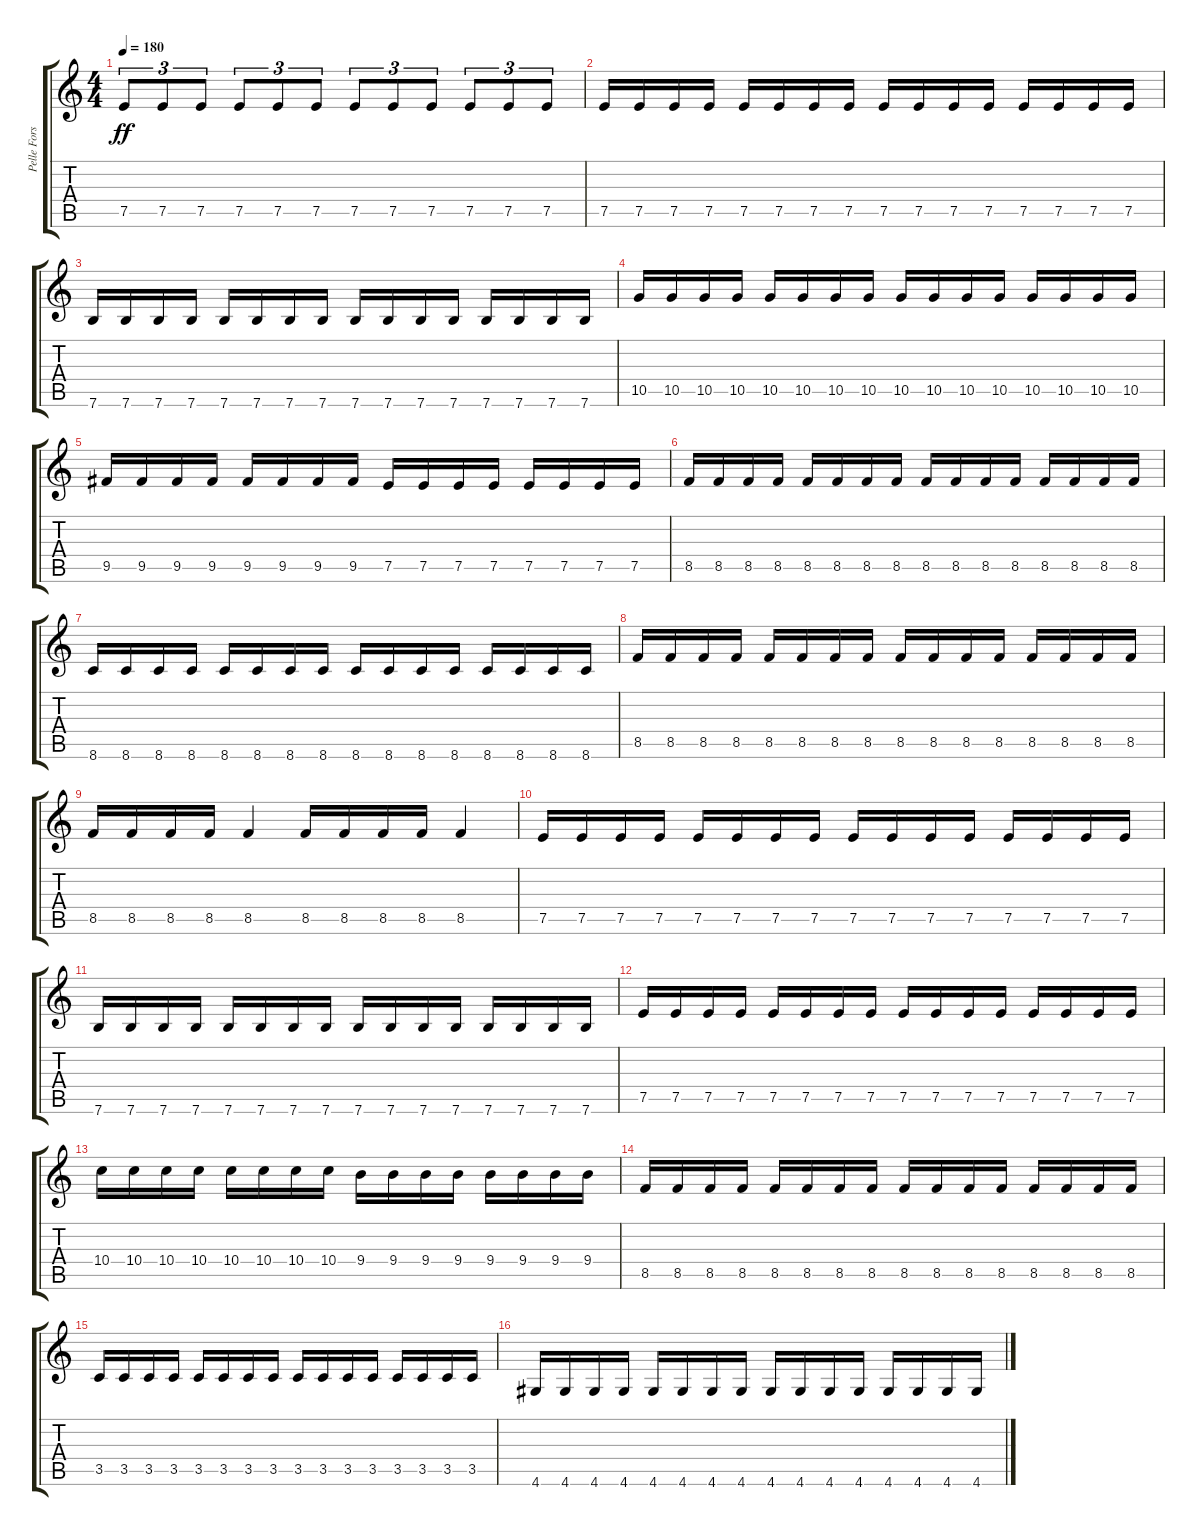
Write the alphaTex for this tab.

\track ("Pelle Forsberg" "Pelle Fors") {instrument distortionguitar}
\staff {score tabs}
\tuning (E4 B3 G3 D3 A2 E2) {hide}
\ts (4 4)
\tempo 180
\clef g2
\ks c
7.5.8{tu (3 2) dy ff} 7.5.8{tu (3 2)} 7.5.8{tu (3 2)} 7.5.8{tu (3 2)} 7.5.8{tu (3 2)} 7.5.8{tu (3 2)} 7.5.8{tu (3 2)} 7.5.8{tu (3 2)} 7.5.8{tu (3 2)} 7.5.8{tu (3 2)} 7.5.8{tu (3 2)} 7.5.8{tu (3 2)} |
7.5.16 7.5.16 7.5.16 7.5.16 7.5.16 7.5.16 7.5.16 7.5.16 7.5.16 7.5.16 7.5.16 7.5.16 7.5.16 7.5.16 7.5.16 7.5.16 |
7.6.16 7.6.16 7.6.16 7.6.16 7.6.16 7.6.16 7.6.16 7.6.16 7.6.16 7.6.16 7.6.16 7.6.16 7.6.16 7.6.16 7.6.16 7.6.16 |
10.5.16 10.5.16 10.5.16 10.5.16 10.5.16 10.5.16 10.5.16 10.5.16 10.5.16 10.5.16 10.5.16 10.5.16 10.5.16 10.5.16 10.5.16 10.5.16 |
9.5.16 9.5.16 9.5.16 9.5.16 9.5.16 9.5.16 9.5.16 9.5.16 7.5.16 7.5.16 7.5.16 7.5.16 7.5.16 7.5.16 7.5.16 7.5.16 |
8.5.16 8.5.16 8.5.16 8.5.16 8.5.16 8.5.16 8.5.16 8.5.16 8.5.16 8.5.16 8.5.16 8.5.16 8.5.16 8.5.16 8.5.16 8.5.16 |
8.6.16 8.6.16 8.6.16 8.6.16 8.6.16 8.6.16 8.6.16 8.6.16 8.6.16 8.6.16 8.6.16 8.6.16 8.6.16 8.6.16 8.6.16 8.6.16 |
8.5.16 8.5.16 8.5.16 8.5.16 8.5.16 8.5.16 8.5.16 8.5.16 8.5.16 8.5.16 8.5.16 8.5.16 8.5.16 8.5.16 8.5.16 8.5.16 |
8.5.16 8.5.16 8.5.16 8.5.16 8.5.4 8.5.16 8.5.16 8.5.16 8.5.16 8.5.4 |
7.5.16 7.5.16 7.5.16 7.5.16 7.5.16 7.5.16 7.5.16 7.5.16 7.5.16 7.5.16 7.5.16 7.5.16 7.5.16 7.5.16 7.5.16 7.5.16 |
7.6.16 7.6.16 7.6.16 7.6.16 7.6.16 7.6.16 7.6.16 7.6.16 7.6.16 7.6.16 7.6.16 7.6.16 7.6.16 7.6.16 7.6.16 7.6.16 |
7.5.16 7.5.16 7.5.16 7.5.16 7.5.16 7.5.16 7.5.16 7.5.16 7.5.16 7.5.16 7.5.16 7.5.16 7.5.16 7.5.16 7.5.16 7.5.16 |
10.4.16 10.4.16 10.4.16 10.4.16 10.4.16 10.4.16 10.4.16 10.4.16 9.4.16 9.4.16 9.4.16 9.4.16 9.4.16 9.4.16 9.4.16 9.4.16 |
8.5.16 8.5.16 8.5.16 8.5.16 8.5.16 8.5.16 8.5.16 8.5.16 8.5.16 8.5.16 8.5.16 8.5.16 8.5.16 8.5.16 8.5.16 8.5.16 |
3.5.16 3.5.16 3.5.16 3.5.16 3.5.16 3.5.16 3.5.16 3.5.16 3.5.16 3.5.16 3.5.16 3.5.16 3.5.16 3.5.16 3.5.16 3.5.16 |
4.6.16 4.6.16 4.6.16 4.6.16 4.6.16 4.6.16 4.6.16 4.6.16 4.6.16 4.6.16 4.6.16 4.6.16 4.6.16 4.6.16 4.6.16 4.6.16
